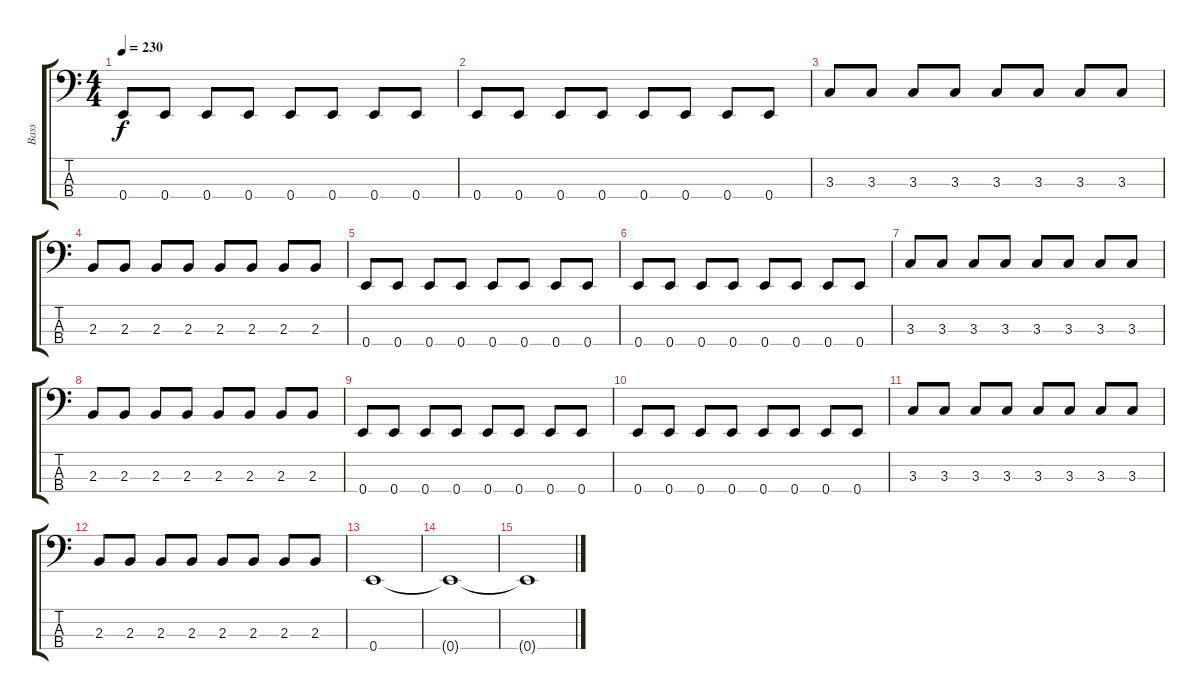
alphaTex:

\track ("Bass" "Bass") {instrument electricbassfinger}
\staff {score tabs}
\tuning (G2 D2 A1 E1) {hide}
\ts (4 4)
\tempo 230
\clef f4
\ks c
0.4.8{dy f} 0.4.8 0.4.8 0.4.8 0.4.8 0.4.8 0.4.8 0.4.8 |
0.4.8 0.4.8 0.4.8 0.4.8 0.4.8 0.4.8 0.4.8 0.4.8 |
3.3.8 3.3.8 3.3.8 3.3.8 3.3.8 3.3.8 3.3.8 3.3.8 |
2.3.8 2.3.8 2.3.8 2.3.8 2.3.8 2.3.8 2.3.8 2.3.8 |
0.4.8 0.4.8 0.4.8 0.4.8 0.4.8 0.4.8 0.4.8 0.4.8 |
0.4.8 0.4.8 0.4.8 0.4.8 0.4.8 0.4.8 0.4.8 0.4.8 |
3.3.8 3.3.8 3.3.8 3.3.8 3.3.8 3.3.8 3.3.8 3.3.8 |
2.3.8 2.3.8 2.3.8 2.3.8 2.3.8 2.3.8 2.3.8 2.3.8 |
0.4.8 0.4.8 0.4.8 0.4.8 0.4.8 0.4.8 0.4.8 0.4.8 |
0.4.8 0.4.8 0.4.8 0.4.8 0.4.8 0.4.8 0.4.8 0.4.8 |
3.3.8 3.3.8 3.3.8 3.3.8 3.3.8 3.3.8 3.3.8 3.3.8 |
2.3.8 2.3.8 2.3.8 2.3.8 2.3.8 2.3.8 2.3.8 2.3.8 |
0.4.1 |
0.4{t}.1 |
0.4{t}.1
